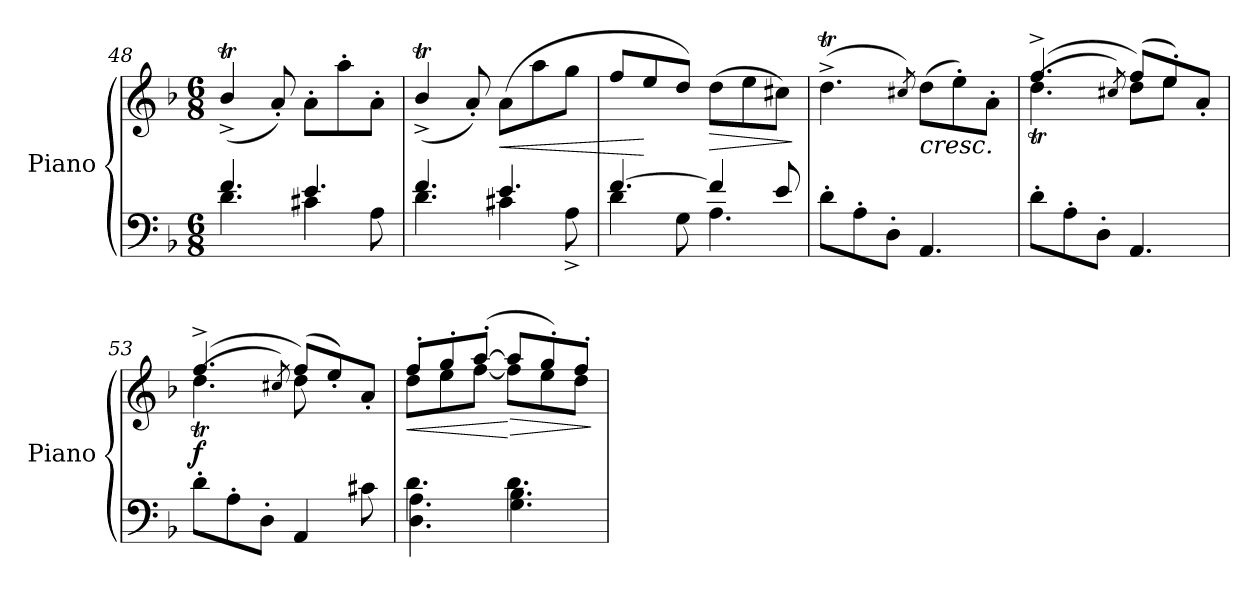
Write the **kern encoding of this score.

**kern	**kern	**dynam
*part1	*part1	*part1
*staff2	*staff1	*staff1/2
*I"Piano	*	*
*I'Piano	*	*
*clefF4	*clefG2	*
*k[b-]	*k[b-]	*
*M6/8	*M6/8	*
=48	=48	=48
*^	*	*
4.f/	4.d\	(4b-T^/	.
.	.	8a'/)	.
4.e/	4c#X\	8a'>\L	.
.	.	8aa'>\	.
.	8A\	8a'>\J	.
=49	=49	=49	=49
4.f/	4.d\	(4b-T^/	.
.	.	8a'</)	.
!	!	!	!LO:HP:b
4.e/	4c#X\	(8a\L	<
.	.	8aa\	.
.	8A^<\	8gg\J	.
=50	=50	=50	=50
[4.f/	4d\	8ff/L	.
.	.	8ee/	[
.	8G\	8dd/J)	.
!	!	!	!LO:HP:b
4f/]	4.A\	(8dd\L	>
.	.	8ee\	.
8e/	.	8cc#X\J)	.
*v	*v	*	*
.	.	]
=51	=51	=51
8d'\L	(<4.ddT^\	.
8A'\	.	.
8D'\J	.	.
.	8qcc#X/)	.
!	!LO:TX:b:i:t=cresc.	!
4.AA/	(8dd\L	.
.	8ee'\)	.
.	8a'\J	.
=52	=52	=52
*	*^	*
8d'\L	(4.ff^/	(4.ddT\	.
8A'\	.	.	.
8D'\J	.	.	.
.	.	8qcc#X/)	.
4.AA/	(8ff/L)	8dd\L	.
.	8ee'>/)	8ee\J	.
.	8a'>/J	8ryy	.
!!LO:PB:g=z	!!
=53	=53	=53	=53
!	!	!	!LO:DY:a=2
8d'\L	(4.ff^/	(4.ddT\	f
8A'\	.	.	.
8D'\J	.	.	.
.	.	8qcc#X/)	.
4AA/	(8ff/L)	8dd\	.
.	8ee'>/)	4ryy	.
8c#X\	8a'>/J	.	.
=54	=54	=54	=54
*^	*	*	*
!	!	!	!	!LO:HP:b
4.d\	4.D\ 4.A\	8ff'/L	8dd\L	<
.	.	8gg'/	8ee\	.
.	.	([>8aa'/J	[<8ff\J	.
!	!	!	!	!LO:HP:n=1:b
4.d\	4.G\ 4.B-\	8aa/L]	8ff\L]	[ >
.	.	8gg'/)	8ee\	.
.	.	8ff'/J	8dd\J	.
*v	*v	*	*	*
*	*v	*v	*
.	.	]
=	=	=
*-	*-	*-
